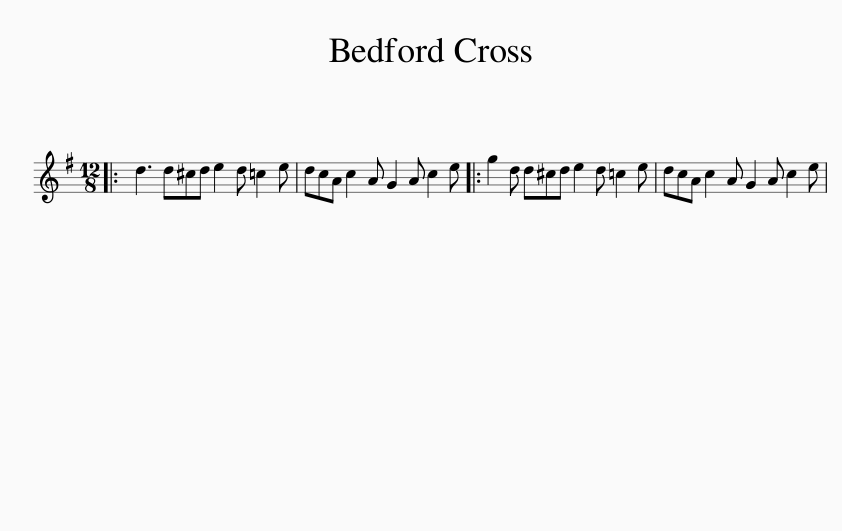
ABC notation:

X:1
L:1/8
M:12/8
I:linebreak $
K:G
V:1 treble
V:1
|: d3 d^cd e2 d =c2 e | dcA c2 A G2 A c2 e |: g2 d d^cd e2 d =c2 e | dcA c2 A G2 A c2 e | %4
